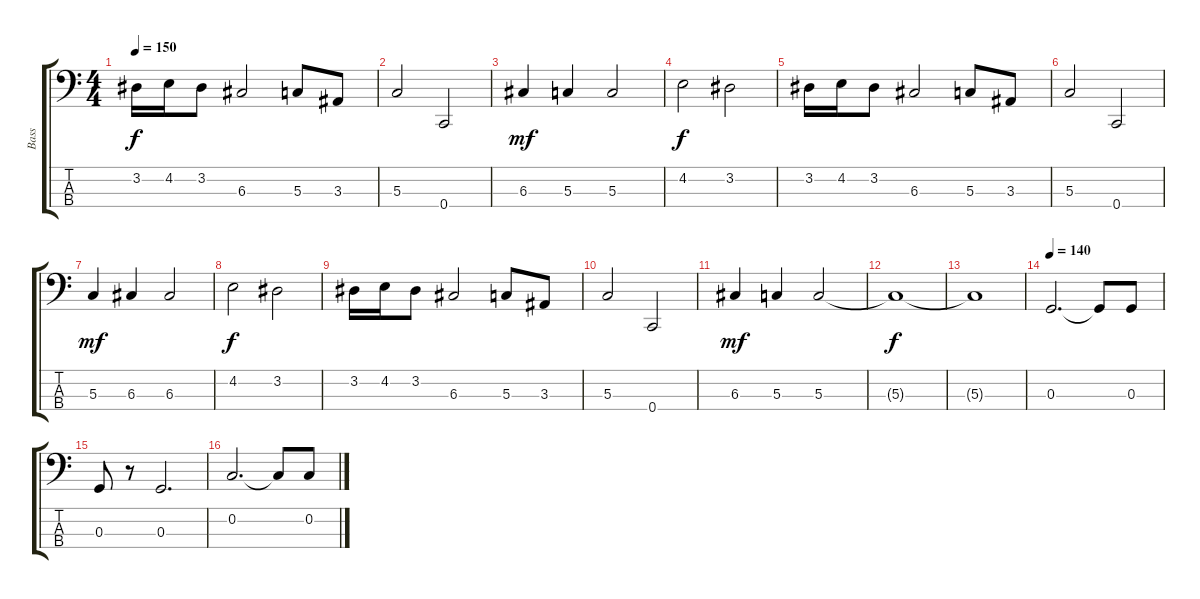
\track ("Bass" "Bass") {instrument electricbasspick bank 1}
\staff {score tabs}
\tuning (F2 C2 G1 C1) {hide}
\ts (4 4)
\tempo 150
\clef f4
\ks c
3.2.16{dy f} 4.2.16 3.2.8 6.3.2 5.3.8 3.3.8 |
5.3.2 0.4.2 |
6.3.4{dy mf} 5.3.4 5.3.2 |
4.2.2{dy f} 3.2.2 |
3.2.16 4.2.16 3.2.8 6.3.2 5.3.8 3.3.8 |
5.3.2 0.4.2 |
5.3.4{dy mf} 6.3.4 6.3.2 |
4.2.2{dy f} 3.2.2 |
3.2.16 4.2.16 3.2.8 6.3.2 5.3.8 3.3.8 |
5.3.2 0.4.2 |
6.3.4{dy mf} 5.3.4 5.3.2 |
5.3{t}.1{dy f} |
5.3{t}.1 |
\tempo 135
\tempo 140
0.3.2{d} 0.3{t}.8 0.3.8 |
0.3.8 r.8 0.3.2{d} |
0.2.2{d} 0.2{t}.8 0.2.8
